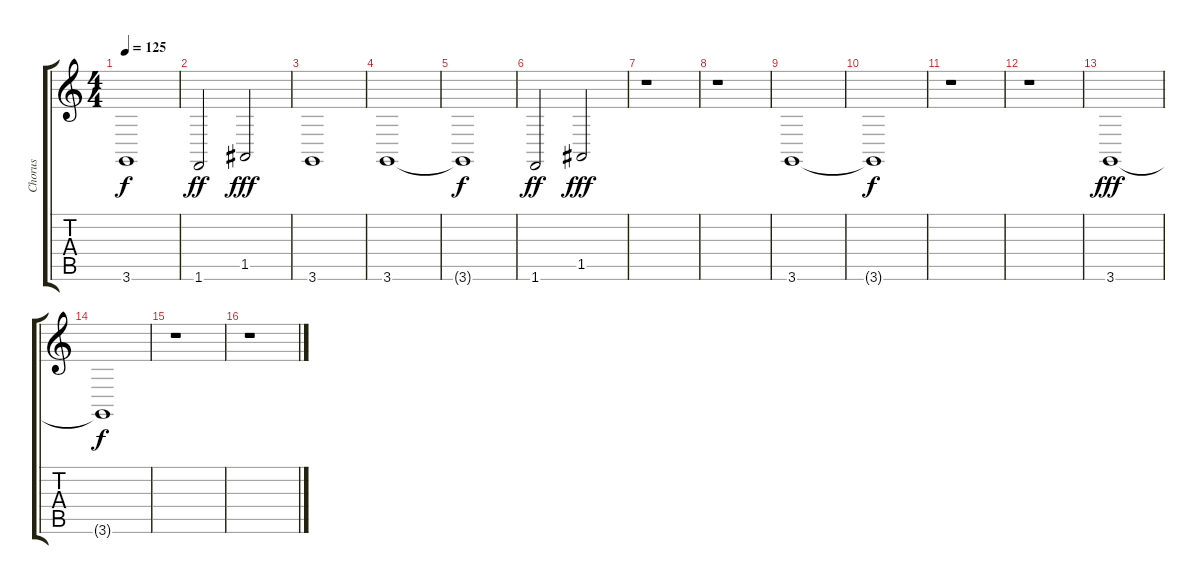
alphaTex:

\track ("Chorus" "Chorus") {instrument lead3calliope}
\staff {score tabs}
\tuning (E4 B3 G3 D3 A2 E2) {hide}
\ts (4 4)
\tempo 125
\clef g2
\ks c
3.6{t}.1{dy f} |
1.6.2{dy ff} 1.5.2{dy fff} |
3.6.1 |
3.6.1 |
3.6{t}.1{dy f} |
1.6.2{dy ff} 1.5.2{dy fff} |
r.1 |
r.1 |
3.6.1 |
3.6{t}.1{dy f} |
r.1 |
r.1 |
3.6.1{dy fff} |
3.6{t}.1{dy f} |
r.1 |
r.1
